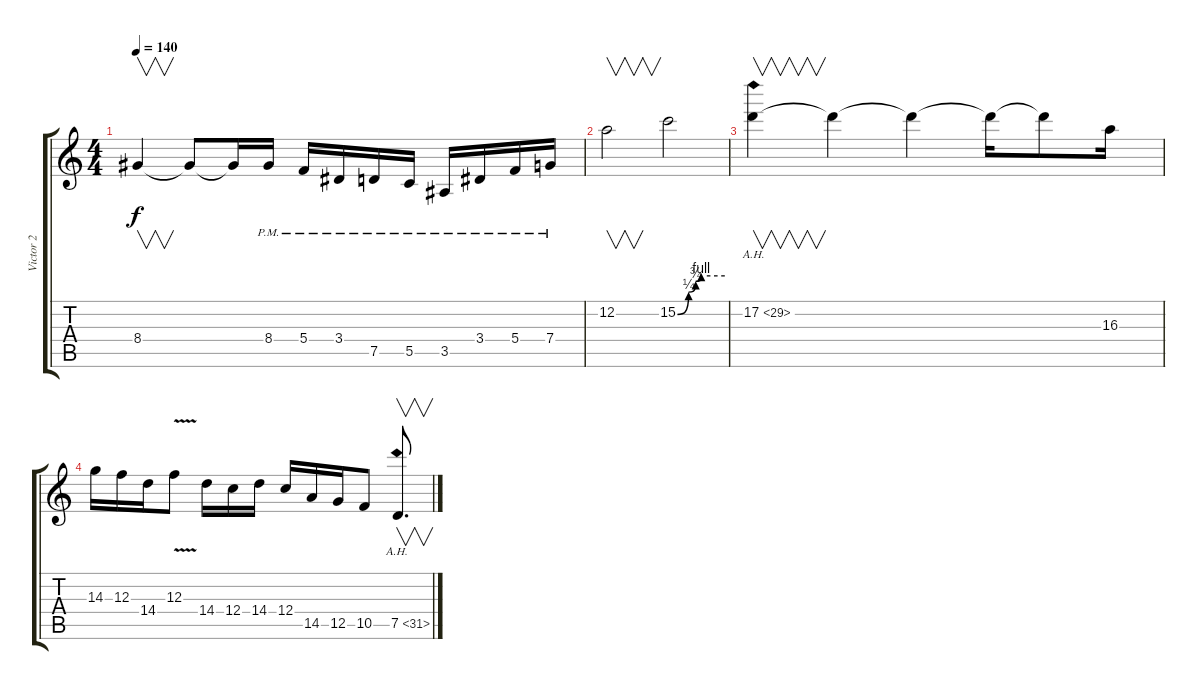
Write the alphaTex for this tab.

\track ("Victor 2" "Victor 2") {instrument overdrivenguitar}
\staff {score tabs}
\tuning (D4 A3 F3 C3 G2 D2) {hide}
\ts (4 4)
\tempo 140
\clef g2
\ks c
8.4.4{v dy f} 8.4{t}.8 8.4{t}.16 8.4{pm}.16 5.4{pm}.16 3.4{pm}.16 7.5{pm}.16 5.5{pm}.16 3.5{pm}.16 3.4{pm}.16 5.4{pm}.16 7.4{pm}.16 |
12.2.2{v} 15.2{be (custom 0 0 14 1 23 3 30 4 60 4)}.2 |
17.2{ah 12}.4{v} 17.2{t}.4 17.2{t}.4 17.2{t}.16 17.2{t}.8 16.3.16 |
14.3.16 12.3.16 14.4.16 12.3{v}.8 14.4.16 12.4.16 14.4.16 12.4.16 14.5.16 12.5.16 10.5.8 7.5{ah 24}.8{v d}
